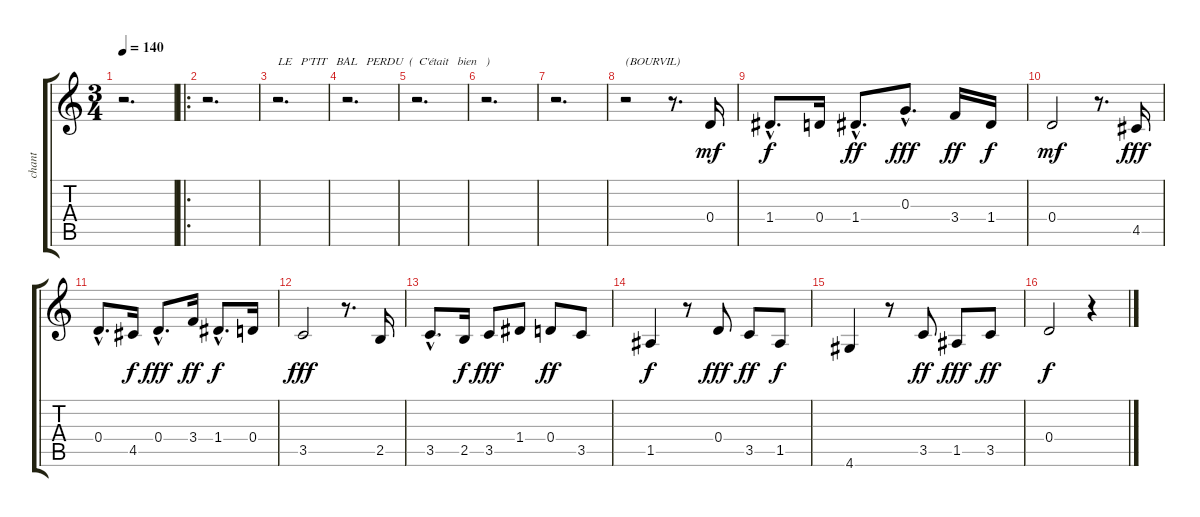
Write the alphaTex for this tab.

\track ("chant" "chant") {instrument steeldrums}
\staff {score tabs}
\tuning (E5 B4 G4 D4 A3 E3) {hide}
\ts (3 4)
\tempo 140
\clef g2
\ks c
r.2{d dy mf instrument steeldrums} |
\ro
r.2{d} |
r.2{d txt "LE   P'TIT   BAL   PERDU  (  C'était   bien   )"} |
r.2{d} |
r.2{d} |
r.2{d} |
r.2{d} |
r.2{txt "(BOURVIL)"} r.8{d} 0.4.16 |
1.4{hac}.8{d dy f} 0.4.16 1.4{hac}.8{d dy ff} 0.3{hac}.8{d dy fff} 3.4.16{dy ff} 1.4.16{dy f} |
0.4.2{dy mf} r.8{d} 4.5.16{dy fff} |
0.4{hac}.8{d} 4.5.16{dy f} 0.4{hac}.8{d dy fff} 3.4.16{dy ff} 1.4{hac}.8{d dy f} 0.4.16 |
3.5.2{dy fff} r.8{d} 2.5.16 |
3.5{hac}.8{d} 2.5.16{dy f} 3.5.8{dy fff} 1.4.8 0.4.8{dy ff} 3.5.8 |
1.5.4{dy f} r.8 0.4.8{dy fff} 3.5.8{dy ff} 1.5.8{dy f} |
4.6.4 r.8 3.5.8{dy ff} 1.5.8{dy fff} 3.5.8{dy ff} |
0.4.2{dy f} r.4
